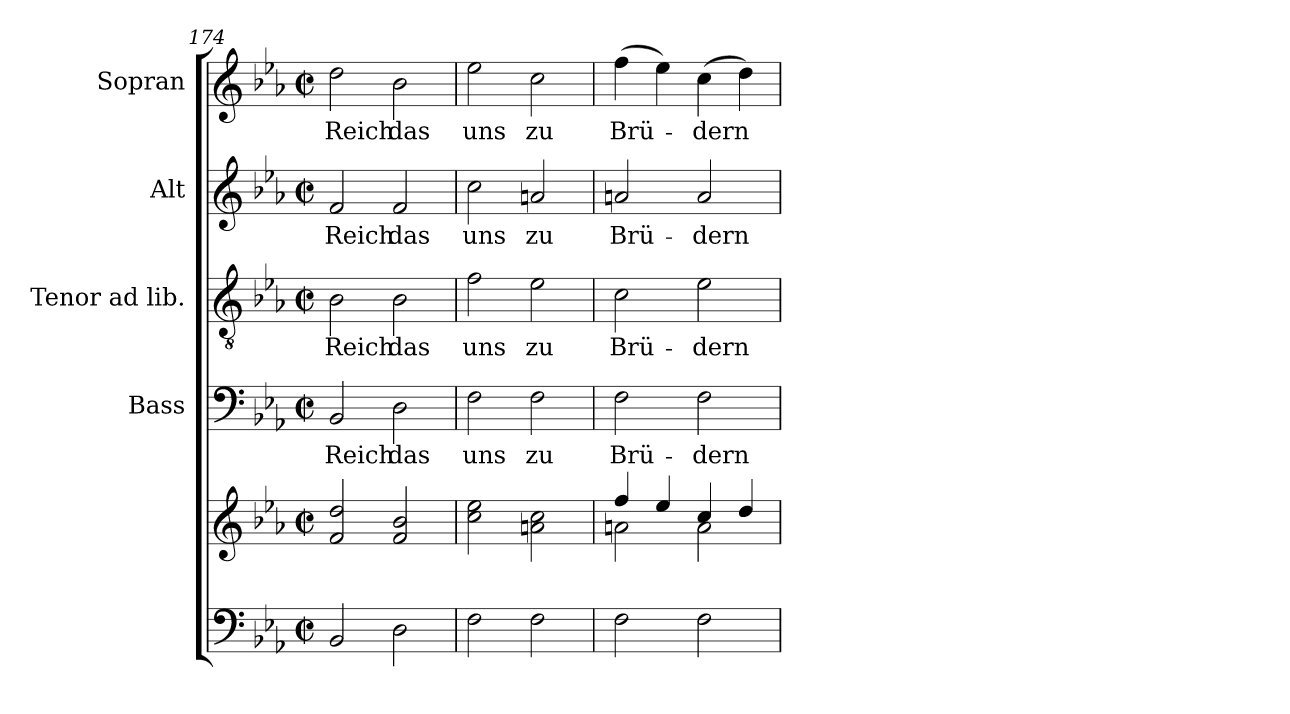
**kern	**kern	**kern	**text	**kern	**text	**kern	**text	**kern	**text
*part5	*part5	*part4	*part4	*part3	*part3	*part2	*part2	*part1	*part1
*staff6	*staff5	*staff4	*staff4	*staff3	*staff3	*staff2	*staff2	*staff1	*staff1
*	*	*I"Bass	*	*I"Tenor ad lib.	*	*I"Alt	*	*I"Sopran	*
*	*	*I'B.	*	*I'T.	*	*I'A.	*	*I'S.	*
!!LO:PB:g=z
*clefF4	*clefG2	*clefF4	*	*clefGv2	*	*clefG2	*	*clefG2	*
*k[b-e-a-]	*k[b-e-a-]	*k[b-e-a-]	*	*k[b-e-a-]	*	*k[b-e-a-]	*	*k[b-e-a-]	*
*E-:	*E-:	*E-:	*	*E-:	*	*E-:	*	*E-:	*
*M2/2	*M2/2	*M2/2	*	*M2/2	*	*M2/2	*	*M2/2	*
*met(c|)	*met(c|)	*met(c|)	*	*met(c|)	*	*met(c|)	*	*met(c|)	*
=174	=174	=174	=174	=174	=174	=174	=174	=174	=174
!	!	!	!LO:LY:b	!	!LO:LY:b	!	!LO:LY:b	!	!LO:LY:b
2BB-/	2f/ 2dd/	2BB-/	Reich	2B-\	Reich	2f/	Reich	2dd\	Reich
!	!	!	!LO:LY:b	!	!LO:LY:b	!	!LO:LY:b	!	!LO:LY:b
2D\	2f/ 2b-/	2D\	das	2B-\	das	2f/	das	2b-\	das
=175	=175	=175	=175	=175	=175	=175	=175	=175	=175
!	!	!	!LO:LY:b	!	!LO:LY:b	!	!LO:LY:b	!	!LO:LY:b
2F\	2cc\ 2ee-\	2F\	uns	2f\	uns	2cc\	uns	2ee-\	uns
!	!	!	!LO:LY:b	!	!LO:LY:b	!	!LO:LY:b	!	!LO:LY:b
2F\	2an\ 2cc\	2F\	zu	2e-\	zu	2an/	zu	2cc\	zu
=176	=176	=176	=176	=176	=176	=176	=176	=176	=176
*	*^	*	*	*	*	*	*	*	*
!	!	!	!	!LO:LY:b	!	!LO:LY:b	!	!LO:LY:b	!	!LO:LY:b
2F\	4ff/	2an\	2F\	Brü-	2c\	Brü-	2an/	Brü-	(>4ff\	Brü-
.	4ee-/	.	.	.	.	.	.	.	4ee-\)	.
!	!	!	!	!LO:LY:b	!	!LO:LY:b	!	!LO:LY:b	!	!LO:LY:b
2F\	4cc/	2a\	2F\	-dern	2e-\	-dern	2a/	-dern	(>4cc\	-dern
.	4dd/	.	.	.	.	.	.	.	4dd\)	.
*	*v	*v	*	*	*	*	*	*	*	*
=	=	=	=	=	=	=	=	=	=
*-	*-	*-	*-	*-	*-	*-	*-	*-	*-
